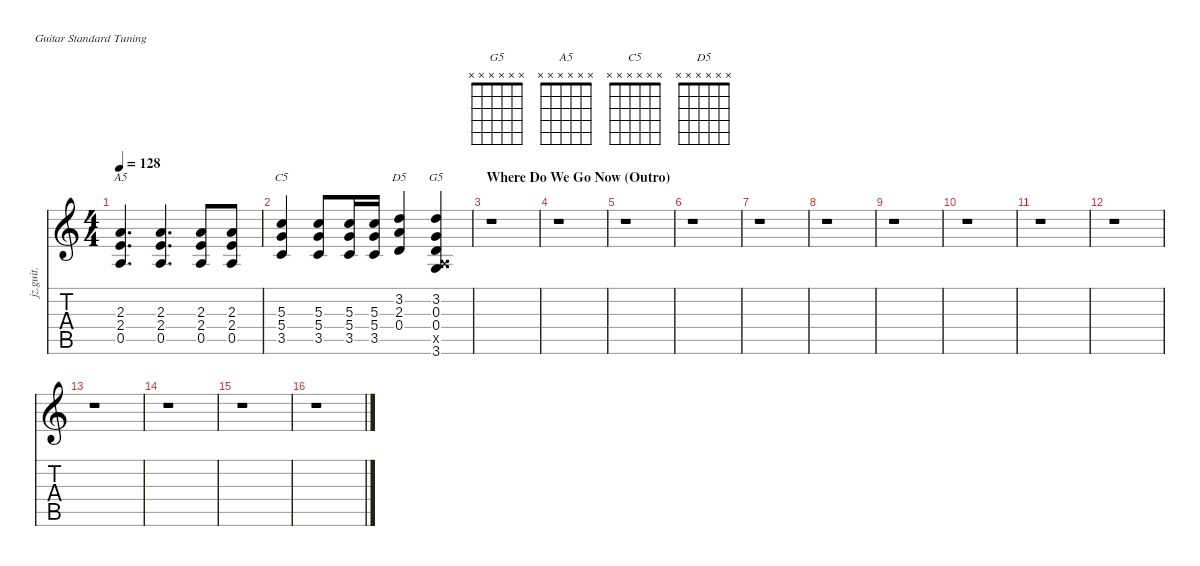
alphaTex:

\defaultSystemsLayout 4
\hideDynamics
\bracketExtendMode nobrackets
\otherSystemsTrackNameOrientation horizontal
\track ("Guitar 3 (Slash)" "jz.guit.") {instrument electricguitarjazz}
\staff {score tabs}
\tuning (E4 B3 G3 D3 A2 E2)
\chord ("G5" x x x x x x)
\chord ("A5" x x x x x x)
\chord ("C5" x x x x x x)
\chord ("D5" x x x x x x)
\ts (4 4)
\tempo 128
\clef g2
\ks c
(2.3 2.4 0.5).4{d ch "A5" dy f} (2.3 2.4 0.5).4{d} (2.3 2.4 0.5).8 (2.3 2.4 0.5).8 |
(5.3 5.4 3.5).4{ch "C5"} (5.3 5.4 3.5).8 (5.3 5.4 3.5).16 (5.3 5.4 3.5).16 (3.2 2.3 0.4).4{ch "D5"} (3.2 0.3 0.4 0.5{x} 3.6).4{ch "G5"} |
\section ("" "Where Do We Go Now (Outro)")
r.1 |
r.1 |
r.1 |
r.1 |
r.1 |
r.1 |
r.1 |
r.1 |
r.1 |
r.1 |
r.1 |
r.1 |
r.1 |
r.1
